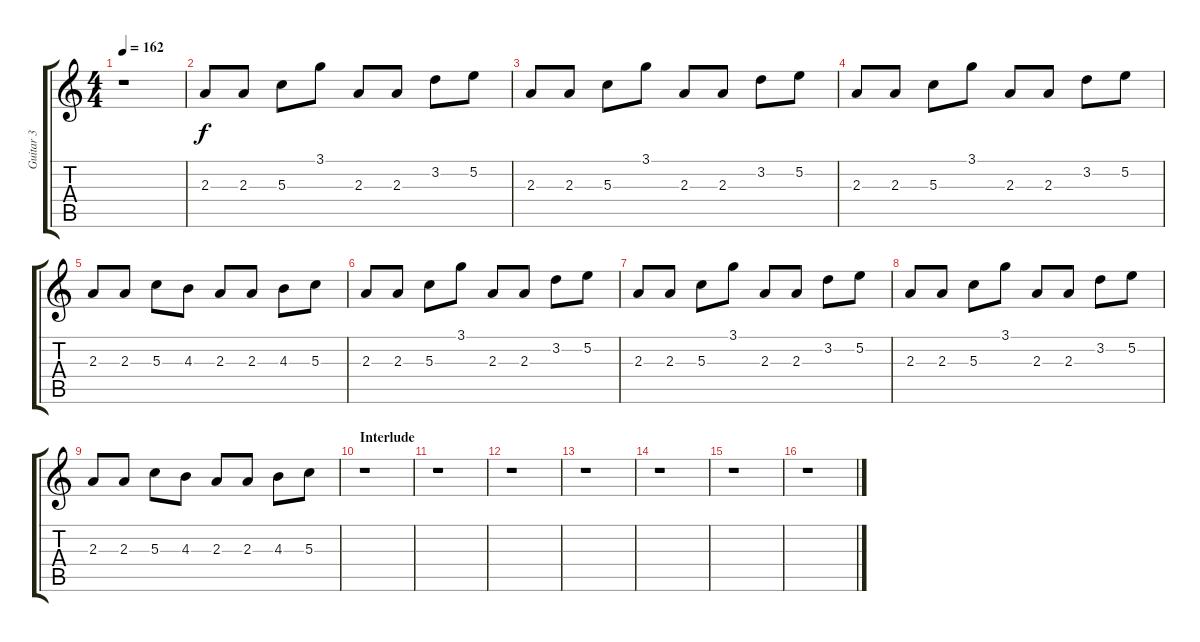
\track ("Guitar 3" "Guitar 3") {instrument overdrivenguitar}
\staff {score tabs}
\tuning (E4 B3 G3 D3 A2 E2) {hide}
\ts (4 4)
\tempo 162
\clef g2
\ks c
r.1{dy f} |
2.3.8 2.3.8 5.3.8 3.1.8 2.3.8 2.3.8 3.2.8 5.2.8 |
2.3.8 2.3.8 5.3.8 3.1.8 2.3.8 2.3.8 3.2.8 5.2.8 |
2.3.8 2.3.8 5.3.8 3.1.8 2.3.8 2.3.8 3.2.8 5.2.8 |
2.3.8 2.3.8 5.3.8 4.3.8 2.3.8 2.3.8 4.3.8 5.3.8 |
2.3.8 2.3.8 5.3.8 3.1.8 2.3.8 2.3.8 3.2.8 5.2.8 |
2.3.8 2.3.8 5.3.8 3.1.8 2.3.8 2.3.8 3.2.8 5.2.8 |
2.3.8 2.3.8 5.3.8 3.1.8 2.3.8 2.3.8 3.2.8 5.2.8 |
2.3.8 2.3.8 5.3.8 4.3.8 2.3.8 2.3.8 4.3.8 5.3.8 |
\section ("" "Interlude")
r.1 |
r.1 |
r.1 |
r.1 |
r.1 |
r.1 |
r.1
